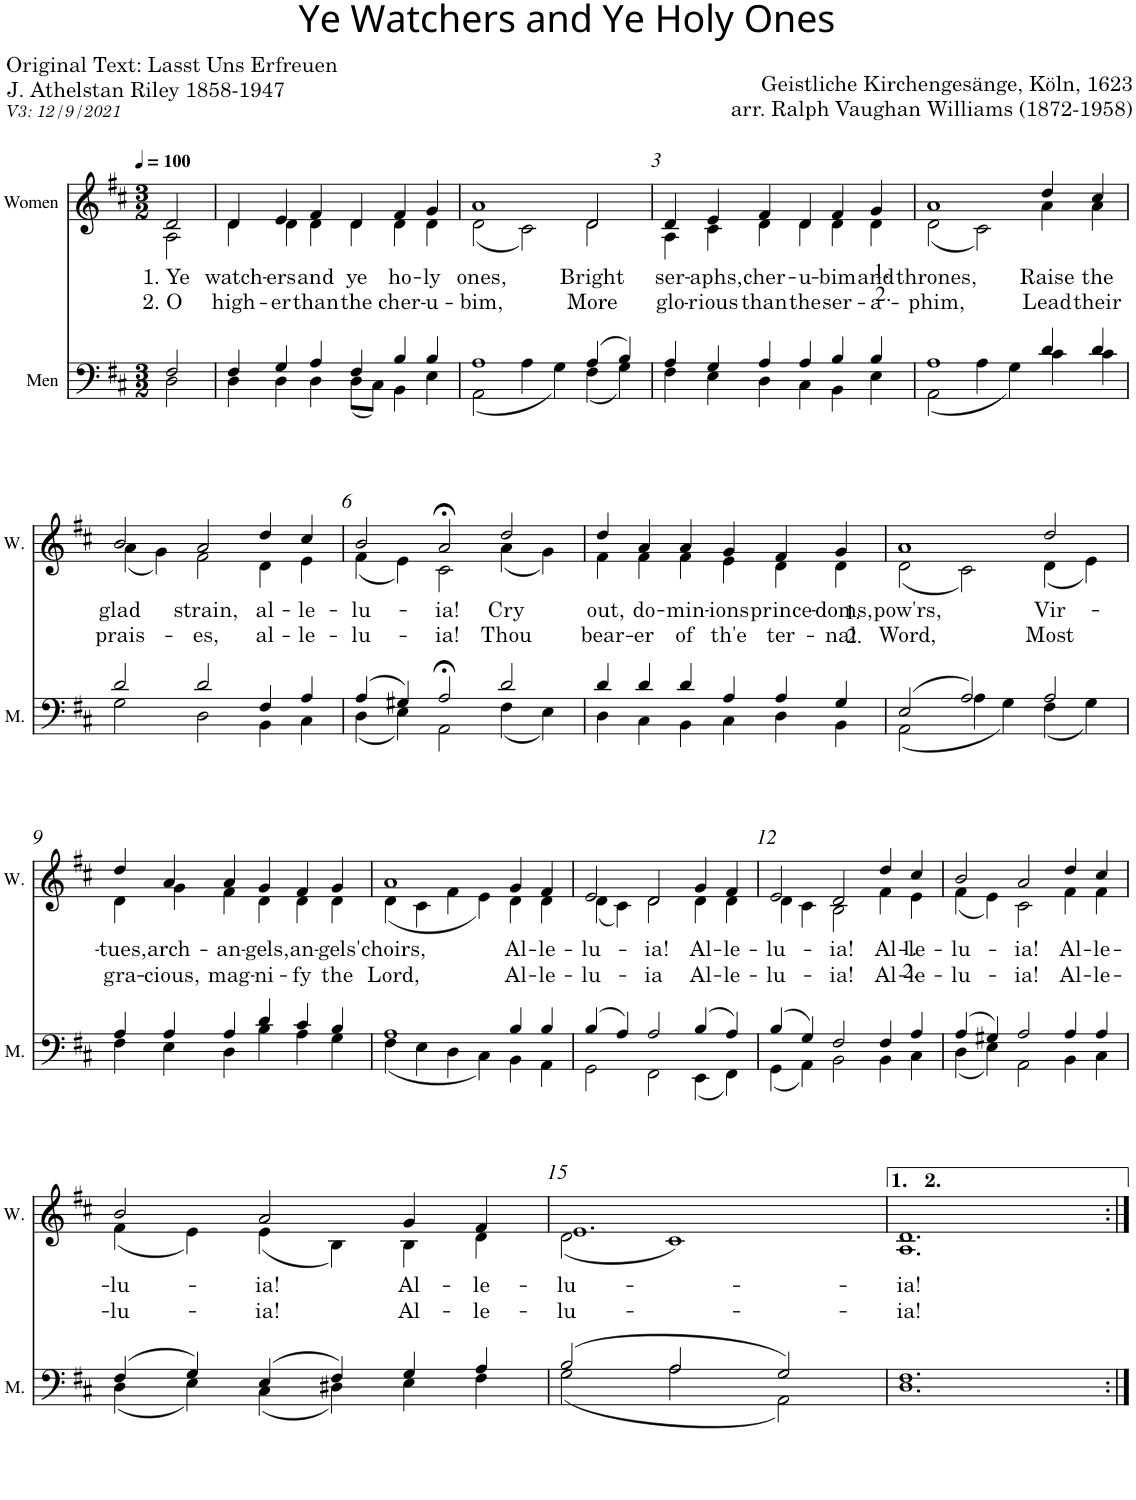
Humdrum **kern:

**kern	**kern	**text	**text
*part2	*part1	*part1	*part1
*staff2	*staff1	*staff1	*staff1
*I"Men	*I"Women	*	*
*I'M.	*I'W.	*	*
*clefF4	*clefG2	*	*
*k[f#c#]	*k[f#c#]	*	*
*D:	*D:	*	*
*M3/2	*M3/2	*	*
*MM100	*MM100	*	*
=	=	=	=
*^	*	*	*
!	!	!	!LO:LY:b	!LO:LY:b
*	*	*^	*	*
2F#/	2D\	2d/	2A\	1. Ye	2. O
=1	=1	=1	=1	=1	=1
!	!	!	!	!LO:LY:b	!LO:LY:b
4F#/	4D\	4d/	4d\	watch-	high-
!	!	!	!	!LO:LY:b	!LO:LY:b
4G/	4D\	4e/	4d\	-ers	-er
!	!	!	!	!LO:LY:b	!LO:LY:b
4A/	4D\	4f#/	4d\	and	than
!	!	!	!	!LO:LY:b	!LO:LY:b
4F#/	(8D\L	4d/	4d\	ye	the
.	8C#\J)	.	.	.	.
!	!	!	!	!LO:LY:b	!LO:LY:b
4B/	4BB\	4f#/	4d\	ho-	cher-
!	!	!	!	!LO:LY:b	!LO:LY:b
4B/	4E\	4g/	4d\	-ly	-u-
=2	=2	=2	=2	=2	=2
!	!	!	!	!LO:LY:b	!LO:LY:b
1A	(2AA\	1a	(2d\	ones,	-bim,
.	4A\	.	2c#\)	.	.
.	4G\)	.	.	.	.
!	!	!	!	!LO:LY:b	!LO:LY:b
(>4A/	(4F#\	2d/	2d\	Bright	More
4B/)	4G\)	.	.	.	.
=3	=3	=3	=3	=3	=3
!	!	!	!	!LO:LY:b	!LO:LY:b
4A/	4F#\	4d/	4A\	ser-	glo-
!	!	!	!	!LO:LY:b	!LO:LY:b
4G/	4E\	4e/	4c#\	-aphs,	-rious
!	!	!	!	!LO:LY:b	!LO:LY:b
4A/	4D\	4f#/	4d\	cher-	than
!	!	!	!	!LO:LY:b	!LO:LY:b
4A/	4C#\	4d/	4d\	-u-	the
!	!	!	!	!LO:LY:b	!LO:LY:b
4B/	4BB\	4f#/	4d\	-bim	ser-
!	!	!	!	!LO:LY:b	!LO:LY:b
4B/	4E\	4g/	4d\	and	-a-
=4	=4	=4	=4	=4	=4
!	!	!LO:TX:b:t=1.	!	!	!
!	!	!LO:TX:b:t=2.	!	!	!
!	!	!	!	!LO:LY:b	!LO:LY:b
1A	(2AA\	1a	(2d\	thrones,	-phim,
.	4A\	.	2c#\)	.	.
.	4G\)	.	.	.	.
!	!	!	!	!LO:LY:b	!LO:LY:b
4d/	4c#\	4dd/	4a\	Raise	Lead
!	!	!	!	!LO:LY:b	!LO:LY:b
4d/	4c#\	4cc#/	4a\	the	their
!!LO:LB:g=z	!!
=5	=5	=5	=5	=5	=5
!	!	!	!	!LO:LY:b	!LO:LY:b
2d/	2G\	2b/	(4a\	glad	prais-
.	.	.	4g\)	.	.
!	!	!	!	!LO:LY:b	!LO:LY:b
2d/	2D\	2a/	2f#\	strain,	-es,
!	!	!	!	!LO:LY:b	!LO:LY:b
4F#/	4BB\	4dd/	4d\	al-	al-
!	!	!	!	!LO:LY:b	!LO:LY:b
4A/	4C#\	4cc#/	4e\	-le-	-le-
=6	=6	=6	=6	=6	=6
!	!	!	!	!LO:LY:b	!LO:LY:b
(4A/	(4D\	2b/	(4f#\	-lu-	-lu-
4G#X/)	4E\)	.	4e\)	.	.
!	!	!	!	!LO:LY:b	!LO:LY:b
2A;</	2AA\	2a;</	2c#\	-ia!	-ia!
!	!	!	!	!LO:LY:b	!LO:LY:b
2d/	(4F#\	2dd/	(4a\	Cry	Thou
.	4E\)	.	4g\)	.	.
=7	=7	=7	=7	=7	=7
!	!	!	!	!LO:LY:b	!LO:LY:b
4d/	4D\	4dd/	4f#\	out,	bear-
!	!	!	!	!LO:LY:b	!LO:LY:b
4d/	4C#\	4a/	4f#\	do-	-er
!	!	!	!	!LO:LY:b	!LO:LY:b
4d/	4BB\	4a/	4f#\	-min-	of
!	!	!	!	!LO:LY:b	!LO:LY:b
4A/	4C#\	4g/	4e\	-ions	th'e
!	!	!	!	!LO:LY:b	!LO:LY:b
4A/	4D\	4f#/	4d\	prince-	ter-
!	!	!	!	!LO:LY:b	!LO:LY:b
4G/	4BB\	4g/	4d\	-doms,	-nal
=8	=8	=8	=8	=8	=8
!	!	!LO:TX:b:t=1.	!	!	!
!	!	!LO:TX:b:t=2.	!	!	!
!	!	!	!	!LO:LY:b	!LO:LY:b
(>2E/	(2AA\	1a	(2d\	pow'rs,	Word,
2A/)	4A\	.	2c#\)	.	.
.	4G\)	.	.	.	.
!	!	!	!	!LO:LY:b	!LO:LY:b
2A/	(4F#\	2dd/	(4d\	Vir-	Most
.	4G\)	.	4e\)	.	.
!!LO:LB:g=z	!!
=9	=9	=9	=9	=9	=9
!	!	!	!	!LO:LY:b	!LO:LY:b
4A/	4F#\	4dd/	4d\	-tues,	gra-
!	!	!	!	!LO:LY:b	!LO:LY:b
4A/	4E\	4a/	4g\	arch-	-cious,
!	!	!	!	!LO:LY:b	!LO:LY:b
4A/	4D\	4a/	4f#\	-an-	mag-
!	!	!	!	!LO:LY:b	!LO:LY:b
4d/	4B\	4g/	4d\	-gels,	-ni-
!	!	!	!	!LO:LY:b	!LO:LY:b
4c#/	4A\	4f#/	4d\	an-	-fy
!	!	!	!	!LO:LY:b	!LO:LY:b
4B/	4G\	4g/	4d\	-gels'	the
=10	=10	=10	=10	=10	=10
!	!	!	!	!LO:LY:b	!LO:LY:b
1A	(4F#\	1a	(4d\	choirs,	Lord,
.	4E\	.	4c#\	.	.
.	4D\	.	4f#\	.	.
.	4C#\)	.	4e\)	.	.
!	!	!	!	!LO:LY:b	!LO:LY:b
4B/	4BB\	4g/	4d\	Al-	Al-
!	!	!	!	!LO:LY:b	!LO:LY:b
4B/	4AA\	4f#/	4d\	-le-	-le-
=11	=11	=11	=11	=11	=11
!	!	!	!	!LO:LY:b	!LO:LY:b
(>4B/	2GG\	2e/	(4d\	-lu-	-lu-
4A/)	.	.	4c#\)	.	.
!	!	!	!	!LO:LY:b	!LO:LY:b
2A/	2FF#\	2d/	2d\	-ia!	-ia
!	!	!	!	!LO:LY:b	!LO:LY:b
(>4B/	(4EE\	4g/	4d\	Al-	Al-
!	!	!	!	!LO:LY:b	!LO:LY:b
4A/)	4FF#\)	4f#/	4d\	-le-	-le-
=12	=12	=12	=12	=12	=12
!	!	!	!	!LO:LY:b	!LO:LY:b
(>4B/	(4GG\	2e/	4d\	-lu-	-lu-
4G/)	4AA\)	.	4c#\	.	.
!	!	!	!	!LO:LY:b	!LO:LY:b
2F#/	2BB\	2d/	2B\	-ia!	-ia!
!	!	!	!	!LO:LY:b	!LO:LY:b
4F#/	4BB\	4dd/	4f#\	Al-	Al-
!	!	!	!	!LO:LY:b	!LO:LY:b
4A/	4C#\	4cc#/	4e\	-le-	-le-
=13	=13	=13	=13	=13	=13
!	!	!LO:TX:b:t=1.	!	!	!
!	!	!LO:TX:b:t=2.	!	!	!
!	!	!	!	!LO:LY:b	!LO:LY:b
(4A/	(4D\	2b/	(4f#\	-lu-	-lu-
4G#X/)	4E\)	.	4e\)	.	.
!	!	!	!	!LO:LY:b	!LO:LY:b
2A/	2AA\	2a/	2c#\	-ia!	-ia!
!	!	!	!	!LO:LY:b	!LO:LY:b
4A/	4BB\	4dd/	4f#\	Al-	Al-
!	!	!	!	!LO:LY:b	!LO:LY:b
4A/	4C#\	4cc#/	4f#\	-le-	-le-
!!LO:LB:g=z	!!
=14	=14	=14	=14	=14	=14
!	!	!	!	!LO:LY:b	!LO:LY:b
(4F#/	(4D\	2b/	(4f#\	-lu-	-lu-
4G/)	4E\)	.	4e\)	.	.
!	!	!	!	!LO:LY:b	!LO:LY:b
(4E/	(4C#\	2a/	(4e\	-ia!	-ia!
4F#/)	4D#X\)	.	4B\)	.	.
!	!	!	!	!LO:LY:b	!LO:LY:b
4G/	4E\	4g/	4B\	Al-	Al-
!	!	!	!	!LO:LY:b	!LO:LY:b
4A/	4F#\	4f#/	4d\	-le-	-le-
=15	=15	=15	=15	=15	=15
!	!	!	!	!LO:LY:b	!LO:LY:b
(>2B/	(2G\	1.e	(2d\	-lu-	-lu-
2A/	2A\	.	1c#)	.	.
2G/)	2AA\)	.	.	.	.
=16	=16	=16	=16	=16	=16
!	!	!	!	!LO:LY:b	!LO:LY:b
1.F#	1.D	1.d	1.A	-ia!	-ia!
*v	*v	*	*	*	*
*	*v	*v	*	*
=:|!	=:|!	=:|!	=:|!
*-	*-	*-	*-
